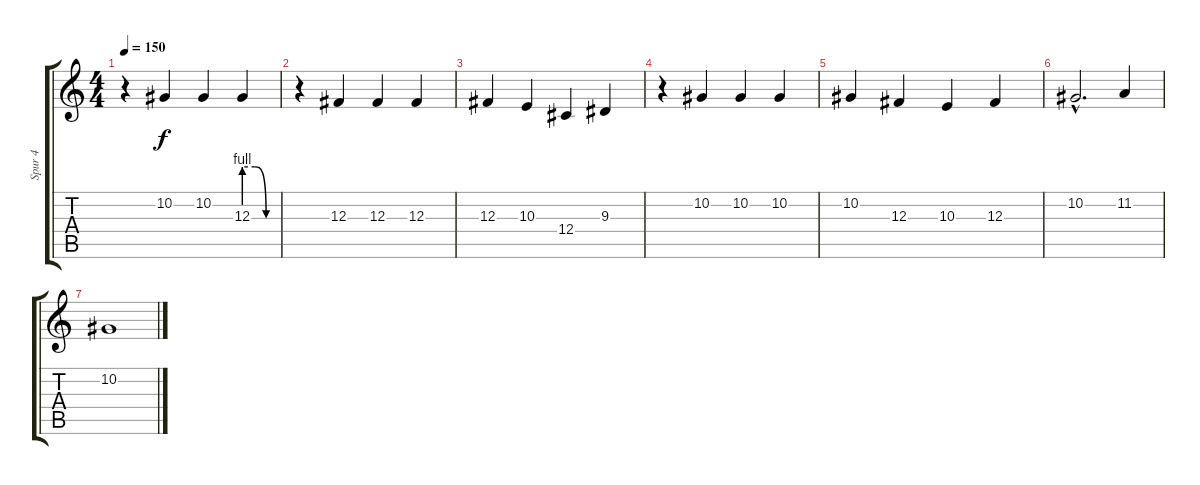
\track ("Spur 4" "Spur 4") {instrument violin}
\staff {score tabs}
\tuning (Eb4 Bb3 Gb3 Db3 Ab2 Eb2) {hide}
\ts (4 4)
\tempo 150
\clef g2
\ks c
r.4{dy f} 10.2.4 10.2.4 12.3{be (custom 0 4 20 4 40 0 60 0)}.4 |
r.4 12.3.4 12.3.4 12.3.4 |
12.3.4 10.3.4 12.4.4 9.3.4 |
r.4 10.2.4 10.2.4 10.2.4 |
10.2.4 12.3.4 10.3.4 12.3.4 |
10.2{hac}.2{d} 11.2.4 |
10.2.1
